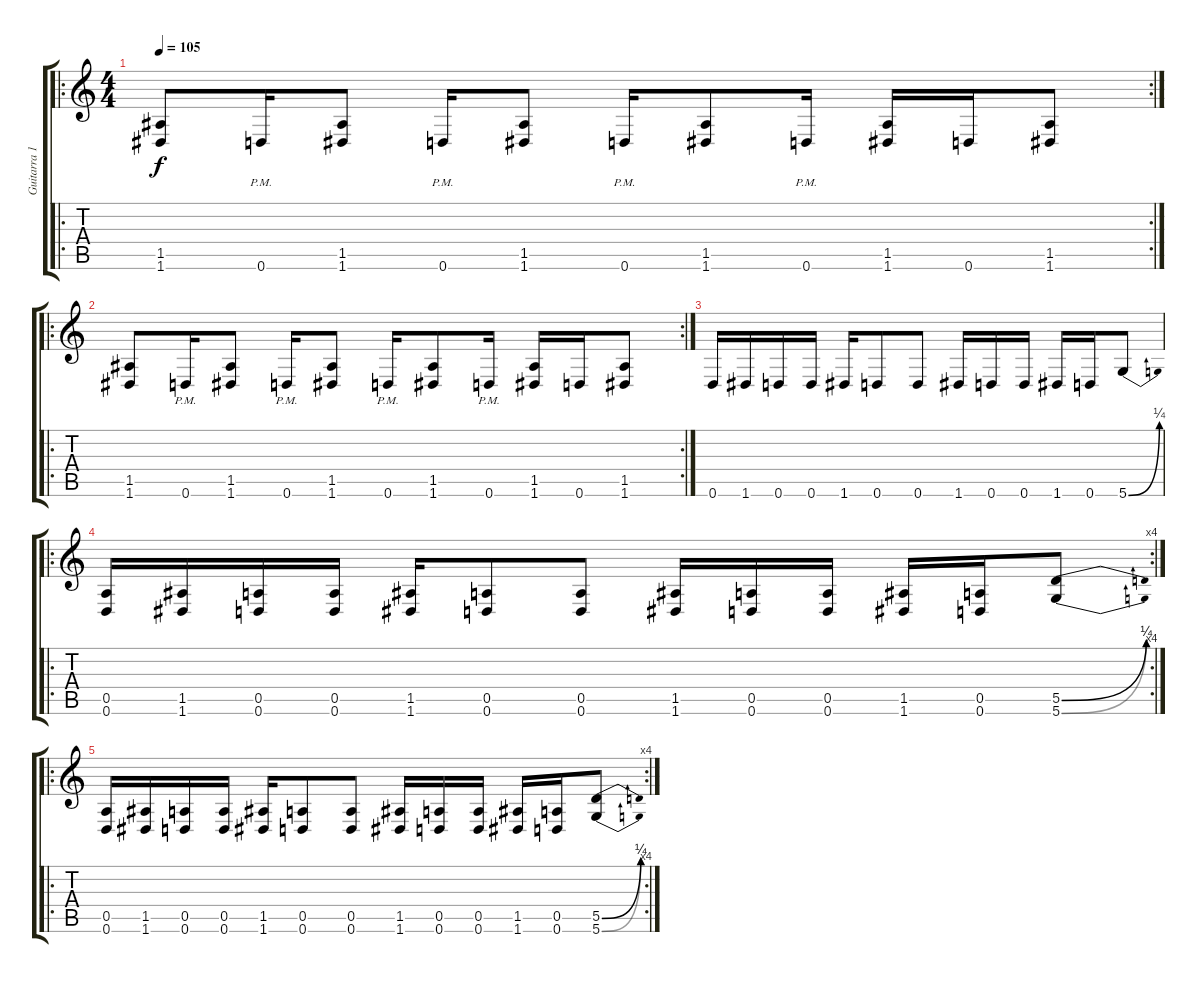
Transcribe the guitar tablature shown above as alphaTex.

\track ("Guitarra 1" "Guitarra 1") {instrument distortionguitar}
\staff {score tabs}
\tuning (E4 B3 G3 D3 A2 D2) {hide}
\ro
\rc 2
\ts (4 4)
\tempo 105
\clef g2
\ks c
(1.5 1.6).8{dy f instrument distortionguitar} 0.6{pm}.16 (1.5 1.6).8 0.6{pm}.16 (1.5 1.6).8 0.6{pm}.16 (1.5 1.6).8 0.6{pm}.16 (1.5 1.6).16 0.6.16 (1.5 1.6).8 |
\ro
\rc 2
(1.5 1.6).8 0.6{pm}.16 (1.5 1.6).8 0.6{pm}.16 (1.5 1.6).8 0.6{pm}.16 (1.5 1.6).8 0.6{pm}.16 (1.5 1.6).16 0.6.16 (1.5 1.6).8 |
0.6.16 1.6.16 0.6.16 0.6.16 1.6.16 0.6.8 0.6.8 1.6.16 0.6.16 0.6.16 1.6.16 0.6.16 5.6{be (bend 0 0 60 1)}.8 |
\ro
\rc 4
(0.5 0.6).16 (1.5 1.6).16 (0.5 0.6).16 (0.5 0.6).16 (1.5 1.6).16 (0.5 0.6).8 (0.5 0.6).8 (1.5 1.6).16 (0.5 0.6).16 (0.5 0.6).16 (1.5 1.6).16 (0.5 0.6).16 (5.5{be (bend 0 0 60 1)} 5.6{be (bend 0 0 60 1)}).8 |
\ro
\rc 4
(0.5 0.6).16 (1.5 1.6).16 (0.5 0.6).16 (0.5 0.6).16 (1.5 1.6).16 (0.5 0.6).8 (0.5 0.6).8 (1.5 1.6).16 (0.5 0.6).16 (0.5 0.6).16 (1.5 1.6).16 (0.5 0.6).16 (5.5{be (bend 0 0 60 1)} 5.6{be (bend 0 0 60 1)}).8
